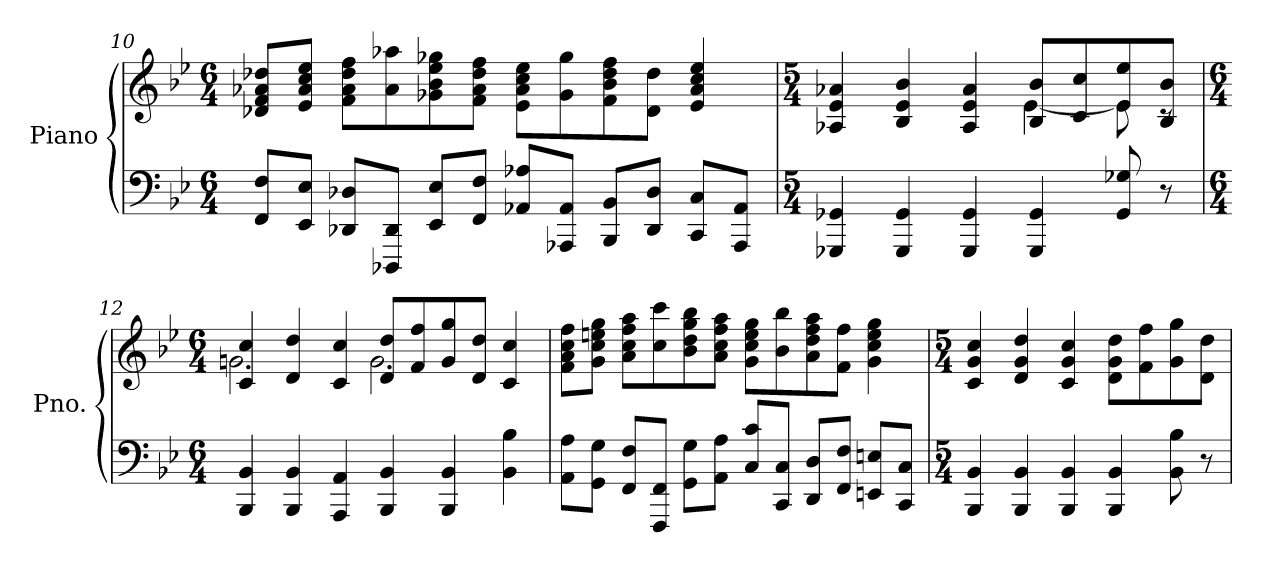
**kern	**kern
*part1	*part1
*staff2	*staff1
*I"Piano	*
*I'Pno.	*
*clefF4	*clefG2
*k[b-e-]	*k[b-e-]
*M6/4	*M6/4
=10	=10
8FF/ 8F/L	8d-X/ 8f/ 8a-X/ 8dd-X/L
8EE-/ 8E-/J	8e-/ 8a-/ 8cc/ 8ee-/J
8DD-X/ 8D-X/L	8f\ 8a-\ 8dd-\ 8ff\L
8DDD-X/ 8DD-/J	8a-\ 8aa-X\
8EE-/ 8E-/L	8g-X\ 8b-\ 8ee-\ 8gg-X\
8FF/ 8F/J	8f\ 8a-\ 8dd-\ 8ff\J
8AA-X/ 8A-X/L	8e-\ 8a-\ 8cc\ 8ee-\L
8AAA-X/ 8AA-/J	8g-\ 8gg-\
8BBB-/ 8BB-/L	8f\ 8b-\ 8dd-\ 8ff\
8DD-/ 8D-/J	8d-\ 8dd-\J
8CC/ 8C/L	4e-/ 4a-/ 4cc/ 4ee-/
8AAA-/ 8AA-/J	.
=11	=11
*M5/4	*M5/4
*	*^
4GGG-X/ 4GG-X/	4A-X/ 4e-/ 4a-X/	2.ryy
4GGG-/ 4GG-/	4B-/ 4e-/ 4b-/	.
4GGG-/ 4GG-/	4A-/ 4e-/ 4a-/	.
4GGG-/ 4GG-/	8B-/ 8b-/L	[4e-\
.	8c/ 8cc/	.
8GG-/ 8G-X/	8e-/ 8ee-/	8e-\]
8r	8B-/ 8b-/J	8rc
=12	=12	=12
*M6/4	*M6/4	*
4BBB-/ 4BB-/	4c/ 4cc/	2.gn\
4BBB-/ 4BB-/	4d/ 4dd/	.
4AAA/ 4AA/	4c/ 4cc/	.
4BBB-/ 4BB-/	8d/ 8dd/L	2.g\
.	8f/ 8ff/	.
4BBB-/ 4BB-/	8g/ 8gg/	.
.	8d/ 8dd/J	.
4BB-\ 4B-\	4c/ 4cc/	.
*	*v	*v
!!LO:LB:g=z
=13	=13
8AA\ 8A\L	8f\ 8a\ 8cc\ 8ff\L
8GG\ 8G\J	8g\ 8cc\ 8een\ 8gg\J
8FF/ 8F/L	8a\ 8cc\ 8ff\ 8aa\L
8FFF/ 8FF/J	8cc\ 8ccc\
8GG\ 8G\L	8b-\ 8dd\ 8gg\ 8bb-\
8AA\ 8A\J	8a\ 8cc\ 8ff\ 8aa\J
8C/ 8c/L	8g\ 8cc\ 8ee\ 8gg\L
8CC/ 8C/J	8b-\ 8bb-\
8DD/ 8D/L	8a\ 8dd\ 8ff\ 8aa\
8FF/ 8F/J	8f\ 8ff\J
8EEn/ 8En/L	4g\ 4cc\ 4ee\ 4gg\
8CC/ 8C/J	.
=14	=14
*M5/4	*M5/4
4BBB-/ 4BB-/	4c/ 4g/ 4cc/
4BBB-/ 4BB-/	4d/ 4g/ 4dd/
4BBB-/ 4BB-/	4c/ 4g/ 4cc/
4BBB-/ 4BB-/	8d\ 8g\ 8dd\L
.	8f\ 8ff\
8BB-\ 8B-\	8g\ 8gg\
8r	8d\ 8dd\J
=	=
*-	*-
